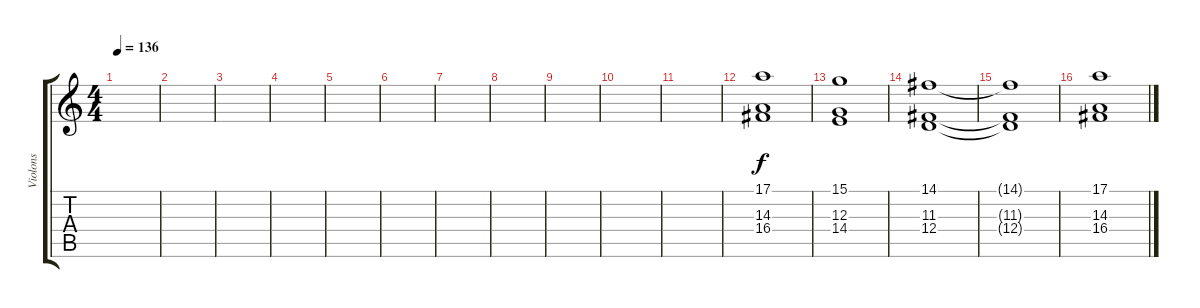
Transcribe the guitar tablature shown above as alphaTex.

\track ("Violons" "Violons") {instrument stringensemble2}
\staff {score tabs}
\tuning (E4 B3 G3 D3 A2 D2) {hide}
\ts (4 4)
\tempo 136
\clef g2
\ks c
|
|
|
|
|
|
|
|
|
|
|
(17.1 14.3 16.4).1 |
(15.1 12.3 14.4).1 |
(14.1 11.3 12.4).1 |
(14.1{t} 11.3{t} 12.4{t}).1 |
(17.1 14.3 16.4).1
